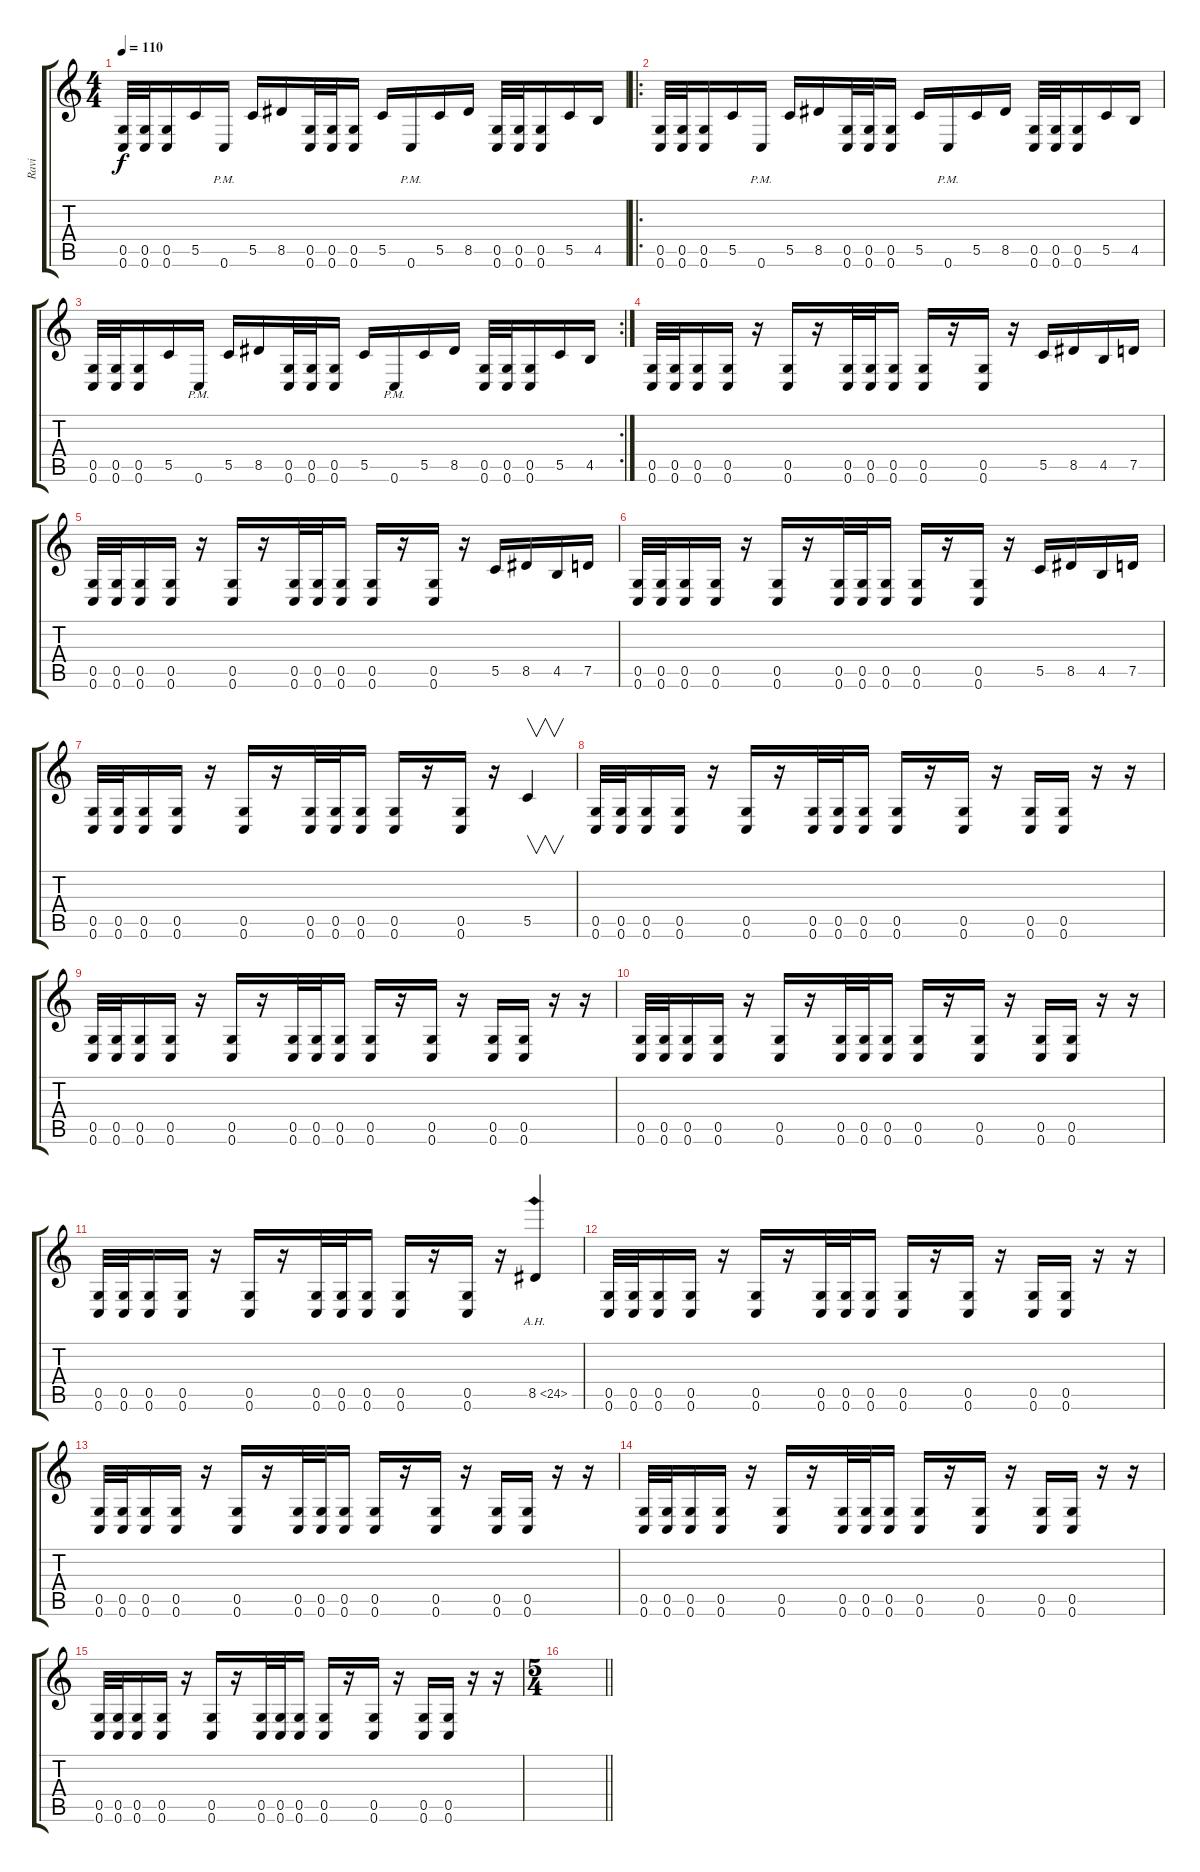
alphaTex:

\track ("Ravi" "Ravi") {instrument distortionguitar}
\staff {score tabs}
\tuning (D4 A3 F3 C3 G2 C2) {hide}
\ts (4 4)
\tempo 110
\clef g2
\ks c
(0.5 0.6).32{dy f} (0.5 0.6).32 (0.5 0.6).16 5.5.16 0.6{pm}.16 5.5.16 8.5.16 (0.5 0.6).32 (0.5 0.6).32 (0.5 0.6).16 5.5.16 0.6{pm}.16 5.5.16 8.5.16 (0.5 0.6).32 (0.5 0.6).32 (0.5 0.6).16 5.5.16 4.5.16 |
\ro
(0.5 0.6).32 (0.5 0.6).32 (0.5 0.6).16 5.5.16 0.6{pm}.16 5.5.16 8.5.16 (0.5 0.6).32 (0.5 0.6).32 (0.5 0.6).16 5.5.16 0.6{pm}.16 5.5.16 8.5.16 (0.5 0.6).32 (0.5 0.6).32 (0.5 0.6).16 5.5.16 4.5.16 |
\rc 2
(0.5 0.6).32 (0.5 0.6).32 (0.5 0.6).16 5.5.16 0.6{pm}.16 5.5.16 8.5.16 (0.5 0.6).32 (0.5 0.6).32 (0.5 0.6).16 5.5.16 0.6{pm}.16 5.5.16 8.5.16 (0.5 0.6).32 (0.5 0.6).32 (0.5 0.6).16 5.5.16 4.5.16 |
(0.5 0.6).32 (0.5 0.6).32 (0.5 0.6).16 (0.5 0.6).16 r.16 (0.5 0.6).16 r.16 (0.5 0.6).32 (0.5 0.6).32 (0.5 0.6).16 (0.5 0.6).16 r.16 (0.5 0.6).16 r.16 5.5.16 8.5.16 4.5.16 7.5.16 |
(0.5 0.6).32 (0.5 0.6).32 (0.5 0.6).16 (0.5 0.6).16 r.16 (0.5 0.6).16 r.16 (0.5 0.6).32 (0.5 0.6).32 (0.5 0.6).16 (0.5 0.6).16 r.16 (0.5 0.6).16 r.16 5.5.16 8.5.16 4.5.16 7.5.16 |
(0.5 0.6).32 (0.5 0.6).32 (0.5 0.6).16 (0.5 0.6).16 r.16 (0.5 0.6).16 r.16 (0.5 0.6).32 (0.5 0.6).32 (0.5 0.6).16 (0.5 0.6).16 r.16 (0.5 0.6).16 r.16 5.5.16 8.5.16 4.5.16 7.5.16 |
(0.5 0.6).32 (0.5 0.6).32 (0.5 0.6).16 (0.5 0.6).16 r.16 (0.5 0.6).16 r.16 (0.5 0.6).32 (0.5 0.6).32 (0.5 0.6).16 (0.5 0.6).16 r.16 (0.5 0.6).16 r.16 5.5.4{v} |
(0.5 0.6).32 (0.5 0.6).32 (0.5 0.6).16 (0.5 0.6).16 r.16 (0.5 0.6).16 r.16 (0.5 0.6).32 (0.5 0.6).32 (0.5 0.6).16 (0.5 0.6).16 r.16 (0.5 0.6).16 r.16 (0.5 0.6).16 (0.5 0.6).16 r.16 r.16 |
(0.5 0.6).32 (0.5 0.6).32 (0.5 0.6).16 (0.5 0.6).16 r.16 (0.5 0.6).16 r.16 (0.5 0.6).32 (0.5 0.6).32 (0.5 0.6).16 (0.5 0.6).16 r.16 (0.5 0.6).16 r.16 (0.5 0.6).16 (0.5 0.6).16 r.16 r.16 |
(0.5 0.6).32 (0.5 0.6).32 (0.5 0.6).16 (0.5 0.6).16 r.16 (0.5 0.6).16 r.16 (0.5 0.6).32 (0.5 0.6).32 (0.5 0.6).16 (0.5 0.6).16 r.16 (0.5 0.6).16 r.16 (0.5 0.6).16 (0.5 0.6).16 r.16 r.16 |
(0.5 0.6).32 (0.5 0.6).32 (0.5 0.6).16 (0.5 0.6).16 r.16 (0.5 0.6).16 r.16 (0.5 0.6).32 (0.5 0.6).32 (0.5 0.6).16 (0.5 0.6).16 r.16 (0.5 0.6).16 r.16 8.5{ah 16}.4 |
(0.5 0.6).32 (0.5 0.6).32 (0.5 0.6).16 (0.5 0.6).16 r.16 (0.5 0.6).16 r.16 (0.5 0.6).32 (0.5 0.6).32 (0.5 0.6).16 (0.5 0.6).16 r.16 (0.5 0.6).16 r.16 (0.5 0.6).16 (0.5 0.6).16 r.16 r.16 |
(0.5 0.6).32 (0.5 0.6).32 (0.5 0.6).16 (0.5 0.6).16 r.16 (0.5 0.6).16 r.16 (0.5 0.6).32 (0.5 0.6).32 (0.5 0.6).16 (0.5 0.6).16 r.16 (0.5 0.6).16 r.16 (0.5 0.6).16 (0.5 0.6).16 r.16 r.16 |
(0.5 0.6).32 (0.5 0.6).32 (0.5 0.6).16 (0.5 0.6).16 r.16 (0.5 0.6).16 r.16 (0.5 0.6).32 (0.5 0.6).32 (0.5 0.6).16 (0.5 0.6).16 r.16 (0.5 0.6).16 r.16 (0.5 0.6).16 (0.5 0.6).16 r.16 r.16 |
(0.5 0.6).32 (0.5 0.6).32 (0.5 0.6).16 (0.5 0.6).16 r.16 (0.5 0.6).16 r.16 (0.5 0.6).32 (0.5 0.6).32 (0.5 0.6).16 (0.5 0.6).16 r.16 (0.5 0.6).16 r.16 (0.5 0.6).16 (0.5 0.6).16 r.16 r.16 |
\ts (5 4)
\barLineRight lightlight
